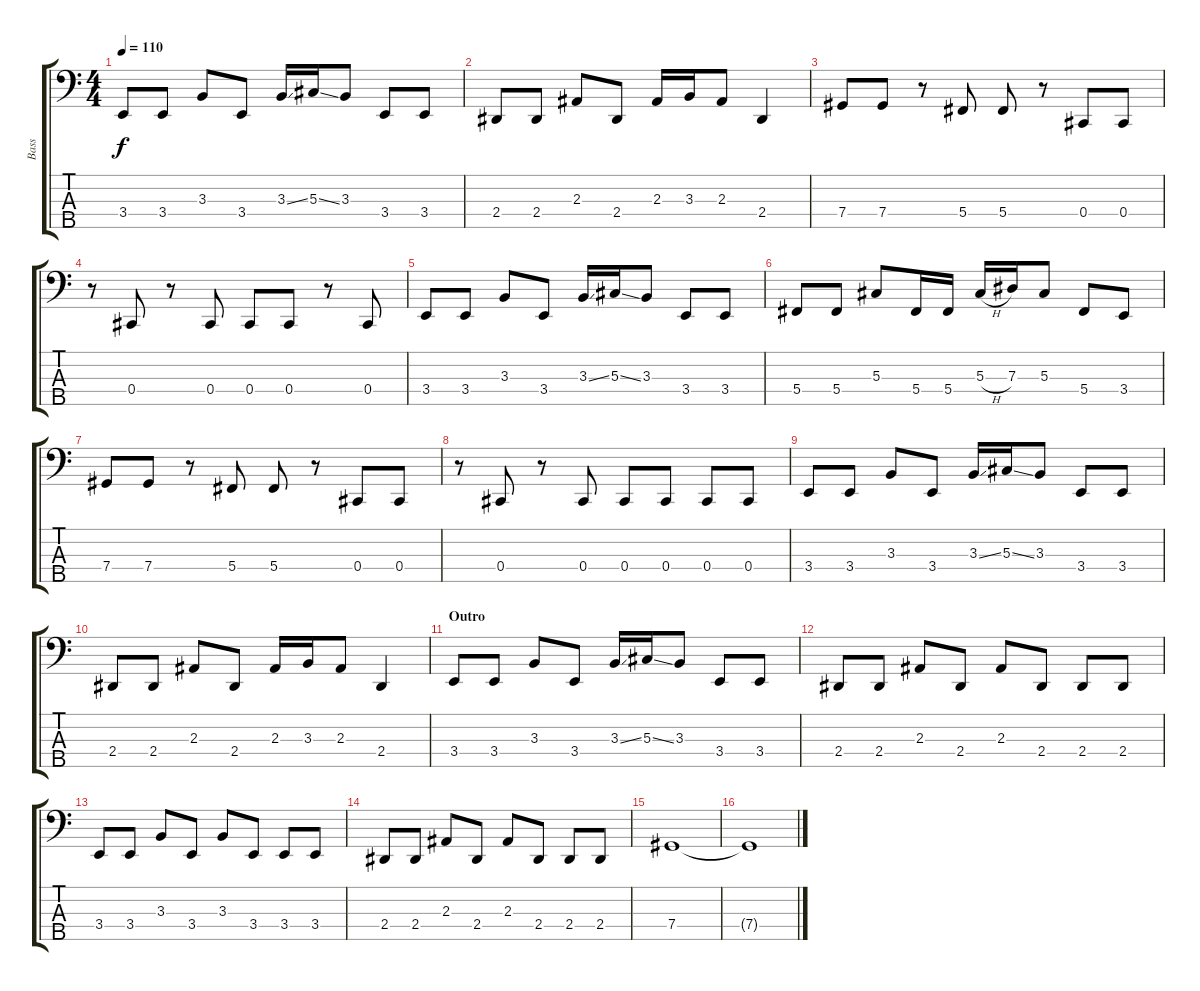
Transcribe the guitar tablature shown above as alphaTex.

\track ("Bass" "Bass") {instrument slapbass1}
\staff {score tabs}
\tuning (Gb2 Db2 Ab1 Db1 Bb0) {hide}
\ts (4 4)
\tempo 110
\clef f4
\ks c
3.4.8{dy f} 3.4.8 3.3.8 3.4.8 3.3{ss}.16 5.3{ss}.16 3.3.8 3.4.8 3.4.8 |
2.4.8 2.4.8 2.3.8 2.4.8 2.3.16 3.3.16 2.3.8 2.4.4 |
7.4.8 7.4.8 r.8 5.4.8 5.4.8 r.8 0.4.8 0.4.8 |
r.8 0.4.8 r.8 0.4.8 0.4.8 0.4.8 r.8 0.4.8 |
3.4.8 3.4.8 3.3.8 3.4.8 3.3{ss}.16 5.3{ss}.16 3.3.8 3.4.8 3.4.8 |
5.4.8 5.4.8 5.3.8 5.4.16 5.4.16 5.3{h}.16 7.3.16 5.3.8 5.4.8 3.4.8 |
7.4.8 7.4.8 r.8 5.4.8 5.4.8 r.8 0.4.8 0.4.8 |
r.8 0.4.8 r.8 0.4.8 0.4.8 0.4.8 0.4.8 0.4.8 |
3.4.8 3.4.8 3.3.8 3.4.8 3.3{ss}.16 5.3{ss}.16 3.3.8 3.4.8 3.4.8 |
2.4.8 2.4.8 2.3.8 2.4.8 2.3.16 3.3.16 2.3.8 2.4.4 |
\section ("" "Outro")
3.4.8 3.4.8 3.3.8 3.4.8 3.3{ss}.16 5.3{ss}.16 3.3.8 3.4.8 3.4.8 |
2.4.8 2.4.8 2.3.8 2.4.8 2.3.8 2.4.8 2.4.8 2.4.8 |
3.4.8 3.4.8 3.3.8 3.4.8 3.3.8 3.4.8 3.4.8 3.4.8 |
2.4.8 2.4.8 2.3.8 2.4.8 2.3.8 2.4.8 2.4.8 2.4.8 |
7.4.1 |
7.4{t}.1
